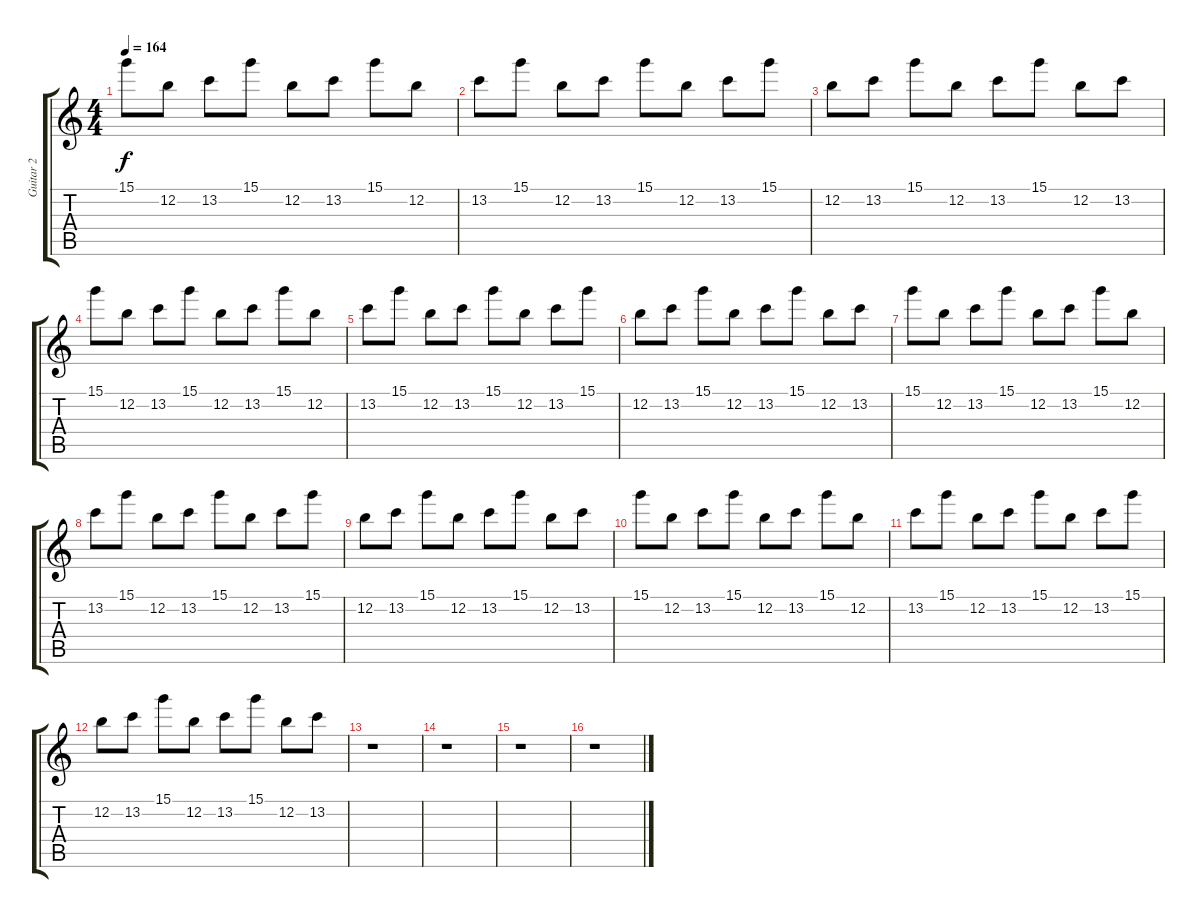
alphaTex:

\track ("Guitar 2" "Guitar 2") {instrument distortionguitar}
\staff {score tabs}
\tuning (E4 B3 G3 D3 A2 D2) {hide}
\ts (4 4)
\tempo 164
\clef g2
\ks c
15.1.8{dy f} 12.2.8 13.2.8 15.1.8 12.2.8 13.2.8 15.1.8 12.2.8 |
13.2.8 15.1.8 12.2.8 13.2.8 15.1.8 12.2.8 13.2.8 15.1.8 |
12.2.8 13.2.8 15.1.8 12.2.8 13.2.8 15.1.8 12.2.8 13.2.8 |
15.1.8 12.2.8 13.2.8 15.1.8 12.2.8 13.2.8 15.1.8 12.2.8 |
13.2.8 15.1.8 12.2.8 13.2.8 15.1.8 12.2.8 13.2.8 15.1.8 |
12.2.8 13.2.8 15.1.8 12.2.8 13.2.8 15.1.8 12.2.8 13.2.8 |
15.1.8 12.2.8 13.2.8 15.1.8 12.2.8 13.2.8 15.1.8 12.2.8 |
13.2.8 15.1.8 12.2.8 13.2.8 15.1.8 12.2.8 13.2.8 15.1.8 |
12.2.8 13.2.8 15.1.8 12.2.8 13.2.8 15.1.8 12.2.8 13.2.8 |
15.1.8 12.2.8 13.2.8 15.1.8 12.2.8 13.2.8 15.1.8 12.2.8 |
13.2.8 15.1.8 12.2.8 13.2.8 15.1.8 12.2.8 13.2.8 15.1.8 |
12.2.8 13.2.8 15.1.8 12.2.8 13.2.8 15.1.8 12.2.8 13.2.8 |
r.1 |
r.1 |
r.1 |
r.1
